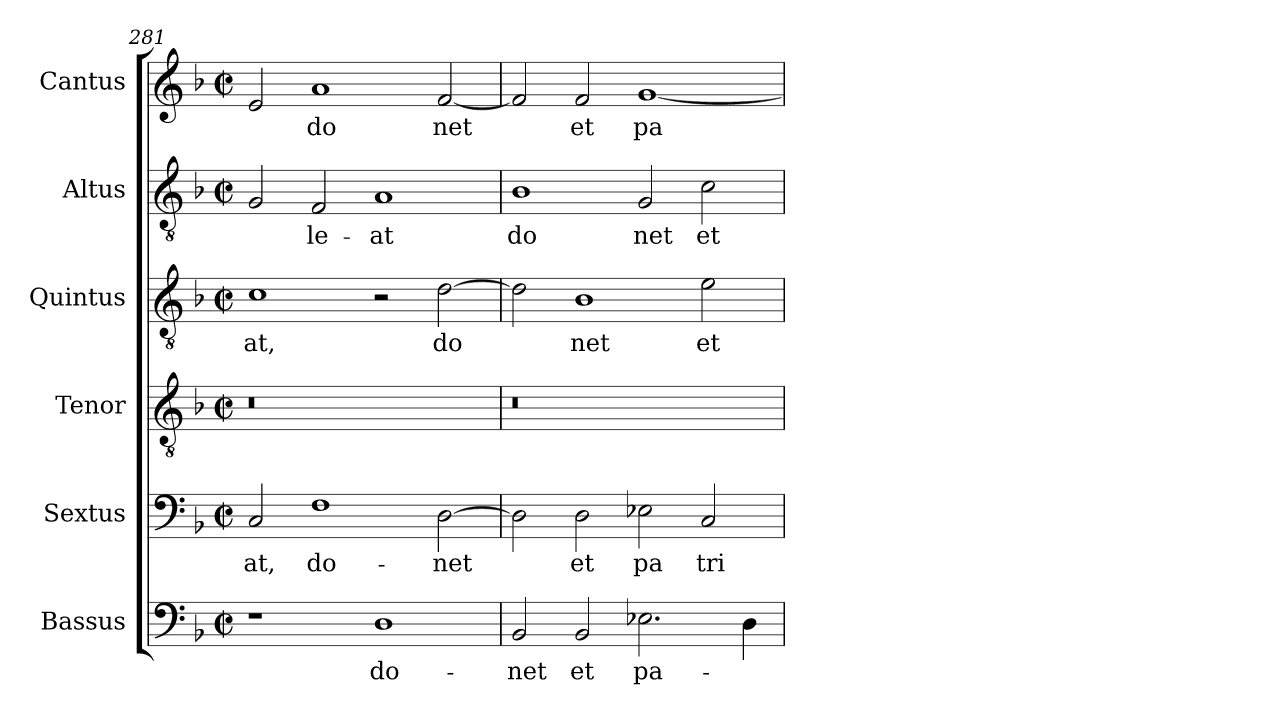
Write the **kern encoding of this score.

**kern	**text	**kern	**text	**kern	**kern	**text	**kern	**text	**kern	**text
*part6	*part6	*part5	*part5	*part4	*part3	*part3	*part2	*part2	*part1	*part1
*staff6	*staff6	*staff5	*staff5	*staff4	*staff3	*staff3	*staff2	*staff2	*staff1	*staff1
*I"Bassus	*	*I"Sextus	*	*I"Tenor	*I"Quintus	*	*I"Altus	*	*I"Cantus	*
*clefF4	*	*clefF4	*	*clefGv2	*clefGv2	*	*clefGv2	*	*clefG2	*
*k[b-]	*	*k[b-]	*	*k[b-]	*k[b-]	*	*k[b-]	*	*k[b-]	*
*F:	*	*F:	*	*F:	*F:	*	*F:	*	*F:	*
*M2/2	*	*M2/2	*	*M2/2	*M2/2	*	*M2/2	*	*M2/2	*
*met(c|)	*	*met(c|)	*	*met(c|)	*met(c|)	*	*met(c|)	*	*met(c|)	*
=281	=281	=281	=281	=281	=281	=281	=281	=281	=281	=281
!	!	!	!LO:LY:b:cj	!	!	!LO:LY:b:cj	!	!	!	!
1r	.	2C/	-at,	0r	1c	at,	2G/	.	2e/	.
!	!	!	!LO:LY:b:cj	!	!	!	!	!LO:LY:b:cj	!	!LO:LY:b:cj
.	.	1F	do-	.	.	.	2F/	-le-	1a	do
!	!LO:LY:b:cj	!	!	!	!	!	!	!LO:LY:b:cj	!	!
1D	do-	.	.	.	2r	.	1A	-at	.	.
!	!	!	!LO:LY:b	!	!	!LO:LY:b:cj	!	!	!	!LO:LY:b
.	.	[>2D\	-net	.	[>2d\	do	.	.	[>2f/	net
!!LO:PB:g=z
=282	=282	=282	=282	=282	=282	=282	=282	=282	=282	=282
!	!LO:LY:b:cj	!	!	!	!	!	!	!LO:LY:b:cj	!	!
2BB-/	-net	2D\]	.	0r	2d\]	.	1B-	do	2f/]	.
!	!LO:LY:b:cj	!	!LO:LY:b:cj	!	!	!LO:LY:b:cj	!	!	!	!LO:LY:b:cj
2BB-/	et	2D\	et	.	1B-	net	.	.	2f/	et
!	!LO:LY:b:cj	!	!LO:LY:b:cj	!	!	!	!	!LO:LY:b:cj	!	!LO:LY:b:cj
2.E-\	pa-	2E-X\	pa	.	.	.	2G/	net	[<1g	pa-
!	!	!	!LO:LY:b:cj	!	!	!LO:LY:b:cj	!	!LO:LY:b:cj	!	!
.	.	2C/	tri	.	2e\	et	2c\	et	.	.
4D\	.	.	.	.	.	.	.	.	.	.
=	=	=	=	=	=	=	=	=	=	=
*-	*-	*-	*-	*-	*-	*-	*-	*-	*-	*-
